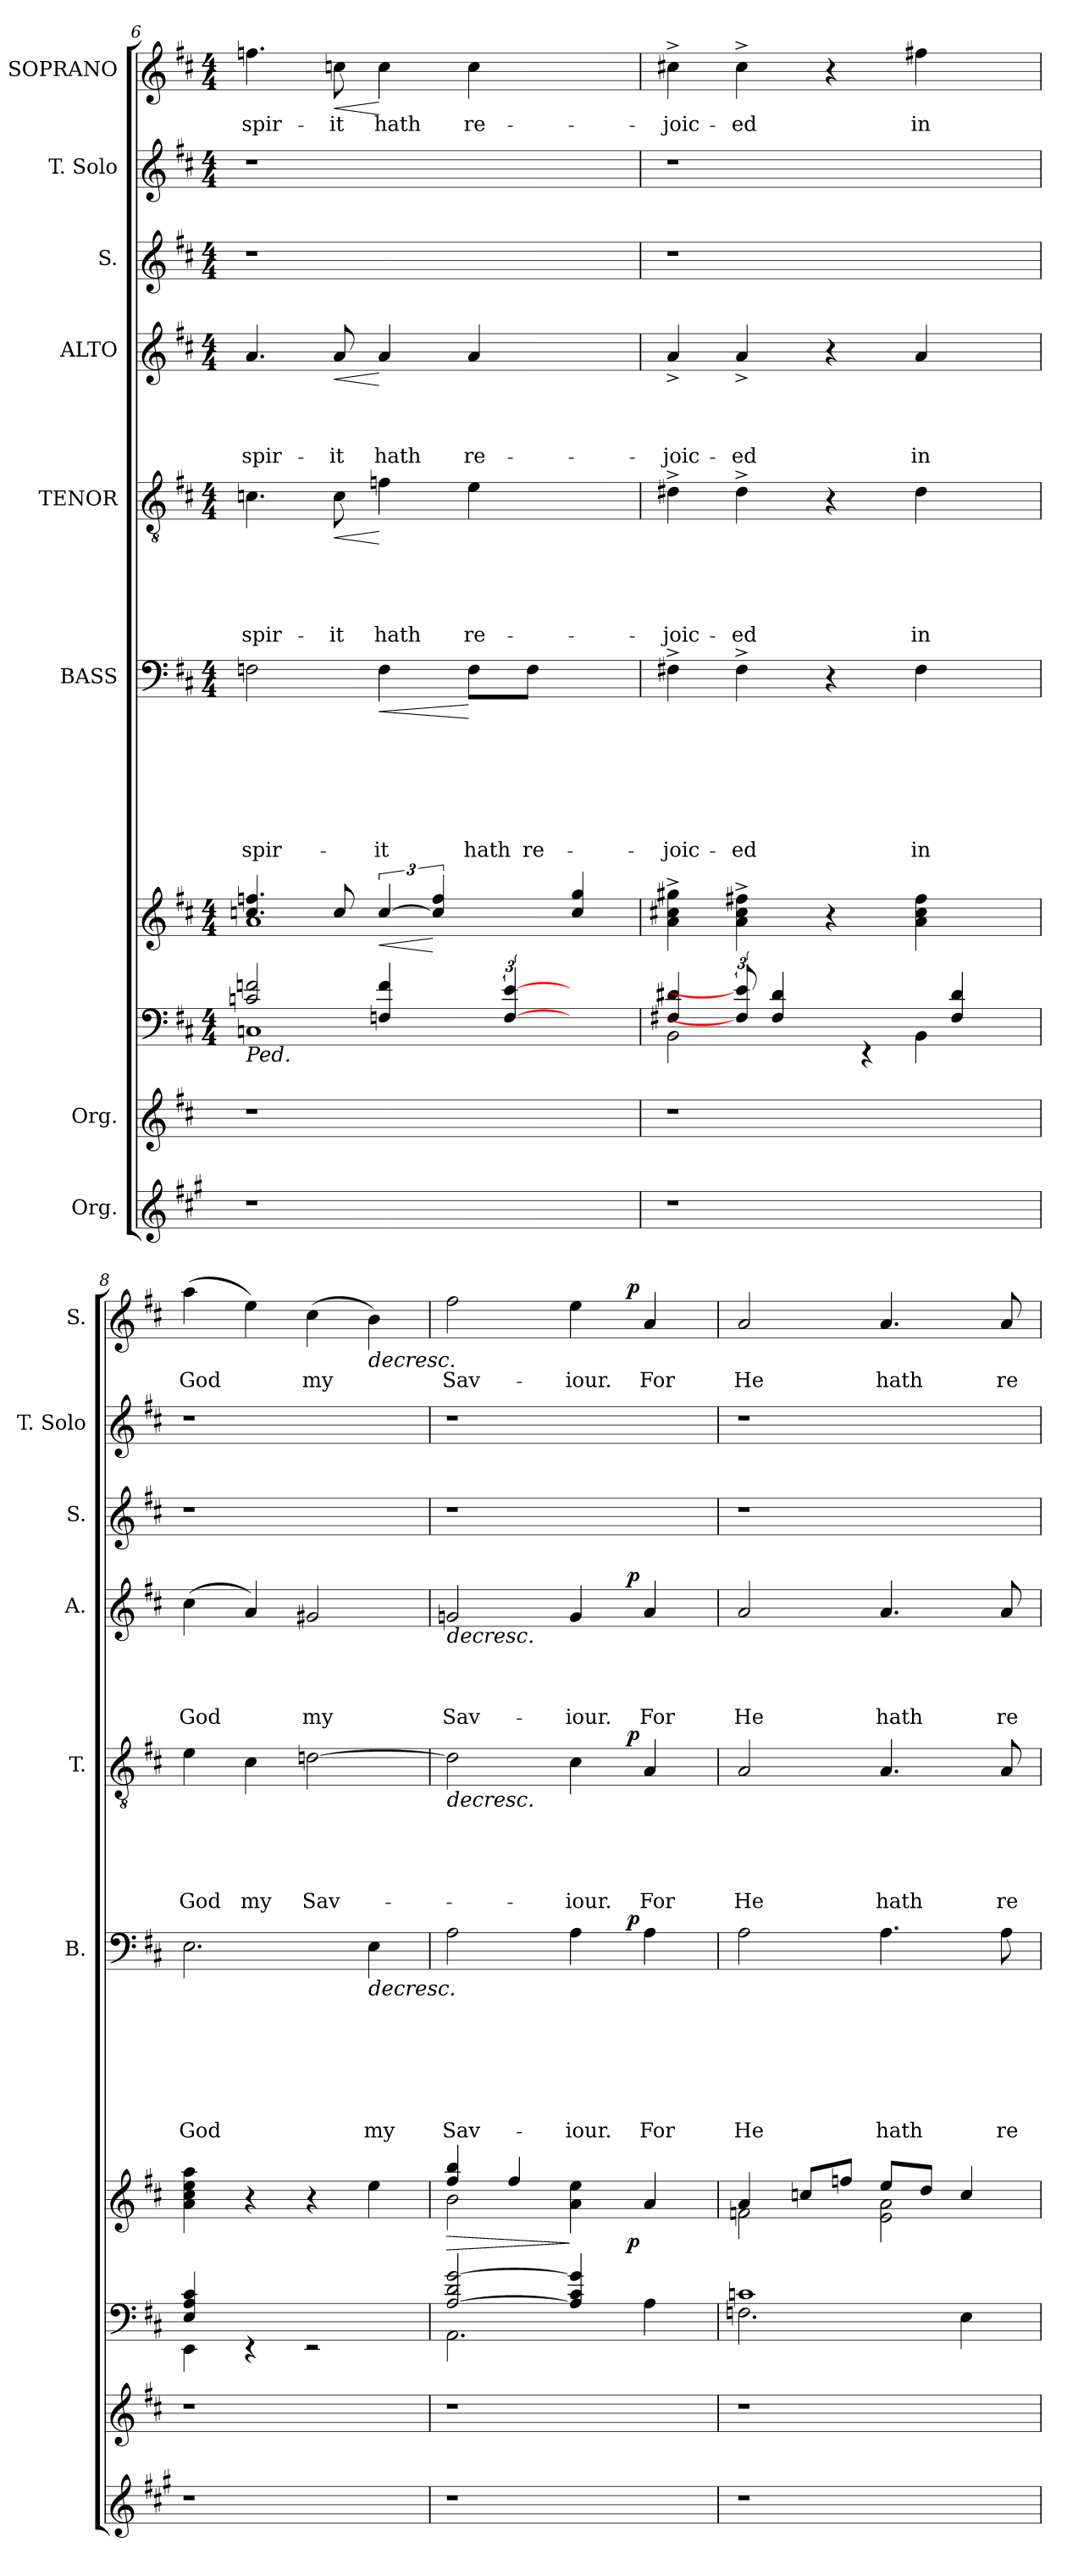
**kern	**kern	**kern	**kern	**dynam	**kern	**text	**text	**text	**text	**text	**text	**text	**dynam	**kern	**text	**text	**text	**text	**text	**dynam	**kern	**text	**text	**text	**text	**dynam	**kern	**kern	**kern	**text	**dynam
*part10	*part9	*part8	*part7	*part7	*part6	*part6	*part6	*part6	*part6	*part6	*part6	*part6	*part6	*part5	*part5	*part5	*part5	*part5	*part5	*part5	*part4	*part4	*part4	*part4	*part4	*part4	*part3	*part2	*part1	*part1	*part1
*staff10	*staff9	*staff8	*staff7	*staff7	*staff6	*staff6	*staff6	*staff6	*staff6	*staff6	*staff6	*staff6	*staff6	*staff5	*staff5	*staff5	*staff5	*staff5	*staff5	*staff5	*staff4	*staff4	*staff4	*staff4	*staff4	*staff4	*staff3	*staff2	*staff1	*staff1	*staff1
*I"Org.	*I"Org.	*	*	*	*I"BASS	*	*	*	*	*	*	*	*	*I"TENOR	*	*	*	*	*	*	*I"ALTO	*	*	*	*	*	*I"S.	*I"T. Solo	*I"SOPRANO	*	*
*	*	*	*	*	*I'B.	*	*	*	*	*	*	*	*	*I'T.	*	*	*	*	*	*	*I'A.	*	*	*	*	*	*I'S.	*I'T. Solo	*I'S.	*	*
!!LO:LB:g=z
*clefG2	*clefG2	*clefF4	*clefG2	*	*clefF4	*	*	*	*	*	*	*	*	*clefGv2	*	*	*	*	*	*	*clefG2	*	*	*	*	*	*clefG2	*clefG2	*clefG2	*	*
*ITrd-3c-5	*	*	*	*	*	*	*	*	*	*	*	*	*	*	*	*	*	*	*	*	*	*	*	*	*	*	*	*	*	*	*
*k[f#c#]	*k[f#c#]	*k[f#c#]	*k[f#c#]	*	*k[f#c#]	*	*	*	*	*	*	*	*	*k[f#c#]	*	*	*	*	*	*	*k[f#c#]	*	*	*	*	*	*k[f#c#]	*k[f#c#]	*k[f#c#]	*	*
*D:	*D:	*D:	*D:	*	*D:	*	*	*	*	*	*	*	*	*D:	*	*	*	*	*	*	*D:	*	*	*	*	*	*D:	*D:	*D:	*	*
*	*	*M4/4	*M4/4	*	*M4/4	*	*	*	*	*	*	*	*	*M4/4	*	*	*	*	*	*	*M4/4	*	*	*	*	*	*M4/4	*M4/4	*M4/4	*	*
=6	=6	=6	=6	=6	=6	=6	=6	=6	=6	=6	=6	=6	=6	=6	=6	=6	=6	=6	=6	=6	=6	=6	=6	=6	=6	=6	=6	=6	=6	=6	=6
*	*	*^	*^	*	*	*	*	*	*	*	*	*	*	*	*	*	*	*	*	*	*	*	*	*	*	*	*	*	*	*	*
!	!	!LO:TX:b:i:t=Ped.	!	!	!	!	!	!	!	!	!	!	!	!	!	!	!	!	!	!	!	!	!	!	!	!	!	!	!	!	!	!	!
!	!	!	!	!	!	!	!	!	!	!	!	!	!	!LO:LY:b	!	!	!	!	!	!	!LO:LY:b	!	!	!	!	!	!LO:LY:b	!	!	!	!	!LO:LY:b	!
1r	1r	2cn/ 2fn/	1Cn	4.ccn/ 4.ffn/	1a	.	2Fn\	.	.	.	.	.	.	spir-	.	4.cn\	.	.	.	.	spir-	.	4.a/	.	.	.	spir-	.	1r	1r	4.ffn\	spir-	.
!	!	!	!	!	!	!	!	!	!	!	!	!	!	!	!	!	!	!	!	!	!LO:LY:b	!LO:HP:b	!	!	!	!	!LO:LY:b	!LO:HP:b	!	!	!	!LO:LY:b	!LO:HP:b
.	.	.	.	8cc/	.	.	.	.	.	.	.	.	.	.	.	8c\	.	.	.	.	-it	<	8a/	.	.	.	-it	<	.	.	8ccn\	-it	<
!	!	!	!	!	!	!LO:HP:b	!	!	!	!	!	!	!	!LO:LY:b	!LO:HP:b	!	!	!	!	!	!LO:LY:b	!	!	!	!	!	!LO:LY:b	!	!	!	!	!LO:LY:b	!
.	.	4Fn/ 4f/	.	[<6cc/	.	<	4F\	.	.	.	.	.	.	-it	<	4fn\	.	.	.	.	hath	[	4a/	.	.	.	hath	[	.	.	4cc\	hath	[
.	.	.	.	6cc/] 6ff/	.	[	.	.	.	.	.	.	.	.	.	.	.	.	.	.	.	.	.	.	.	.	.	.	.	.	.	.	.
!	!	!	!	!	!	!	!	!	!	!	!	!	!	!LO:LY:b	!	!	!	!	!	!	!LO:LY:b	!	!	!	!	!	!LO:LY:b	!	!	!	!	!LO:LY:b	!
.	.	12ryy	.	.	.	.	8F\L	.	.	.	.	.	.	hath	[	4e\	.	.	.	.	re-	.	4a/	.	.	.	re-	.	.	.	4cc\	re-	.
.	.	[6F/ [6e/	.	6ryy	.	.	.	.	.	.	.	.	.	.	.	.	.	.	.	.	.	.	.	.	.	.	.	.	.	.	.	.	.
!	!	!	!	!	!	!	!	!	!	!	!	!	!	!LO:LY:b	!	!	!	!	!	!	!	!	!	!	!	!	!	!	!	!	!	!	!
.	.	.	.	.	.	.	8F\J	.	.	.	.	.	.	re-	.	.	.	.	.	.	.	.	.	.	.	.	.	.	.	.	.	.	.
4ryy	4ryy	4ryy	4ryy	4cc/ 4gg/	4ryy	.	4ryy	.	.	.	.	.	.	.	.	4ryy	.	.	.	.	.	.	4ryy	.	.	.	.	.	4ryy	4ryy	4ryy	.	.
=7	=7	=7	=7	=7	=7	=7	=7	=7	=7	=7	=7	=7	=7	=7	=7	=7	=7	=7	=7	=7	=7	=7	=7	=7	=7	=7	=7	=7	=7	=7	=7	=7	=7
!	!	!	!	!	!	!	!	!	!	!	!	!	!	!LO:LY:b	!	!	!	!	!	!	!LO:LY:b	!	!	!	!	!	!LO:LY:b	!	!	!	!	!LO:LY:b	!
*	*	*	*	*v	*v	*	*	*	*	*	*	*	*	*	*	*	*	*	*	*	*	*	*	*	*	*	*	*	*	*	*	*	*
1r	1r	4F#X/ 4d#X/	2BB\	4a\^> 4cc#X\^> 4gg#X\^>	.	4F#X^>\	.	.	.	.	.	.	-joic-	.	4d#X^>\	.	.	.	.	-joic-	.	4a^</	.	.	.	-joic-	.	1r	1r	4cc#X^>\	-joic-	.
!	!	!	!	!	!	!	!	!	!	!	!	!	!LO:LY:b	!	!	!	!	!	!	!LO:LY:b	!	!	!	!	!	!LO:LY:b	!	!	!	!	!LO:LY:b	!
.	.	12F/] 12e/]	.	4a\^> 4cc#\^> 4ff#X\^>	.	4F#^>\	.	.	.	.	.	.	-ed	.	4d#^>\	.	.	.	.	-ed	.	4a^</	.	.	.	-ed	.	.	.	4cc#^>\	-ed	.
.	.	4F#/ 4d#/	.	.	.	.	.	.	.	.	.	.	.	.	.	.	.	.	.	.	.	.	.	.	.	.	.	.	.	.	.	.
.	.	.	4ryy	4r	.	4r	.	.	.	.	.	.	.	.	4r	.	.	.	.	.	.	4r	.	.	.	.	.	.	.	4r	.	.
.	.	4rEE	.	.	.	.	.	.	.	.	.	.	.	.	.	.	.	.	.	.	.	.	.	.	.	.	.	.	.	.	.	.
!	!	!	!	!	!	!	!	!	!	!	!	!	!LO:LY:b	!	!	!	!	!	!	!LO:LY:b	!	!	!	!	!	!LO:LY:b	!	!	!	!	!LO:LY:b	!
.	.	.	4BB\	4a\ 4cc#\ 4ff#\	.	4F#\	.	.	.	.	.	.	in	.	4d#\	.	.	.	.	in	.	4a/	.	.	.	in	.	.	.	4ff#X\	in	.
.	.	4F#/ 4d#/	.	.	.	.	.	.	.	.	.	.	.	.	.	.	.	.	.	.	.	.	.	.	.	.	.	.	.	.	.	.
12ryy	12ryy	.	12ryy	12ryy	.	12ryy	.	.	.	.	.	.	.	.	12ryy	.	.	.	.	.	.	12ryy	.	.	.	.	.	12ryy	12ryy	12ryy	.	.
=8	=8	=8	=8	=8	=8	=8	=8	=8	=8	=8	=8	=8	=8	=8	=8	=8	=8	=8	=8	=8	=8	=8	=8	=8	=8	=8	=8	=8	=8	=8	=8	=8
!	!	!	!	!	!	!	!	!	!	!	!	!	!LO:LY:b	!	!	!	!	!	!	!LO:LY:b	!	!	!	!	!	!LO:LY:b	!	!	!	!	!LO:LY:b	!
1r	1r	4E/ 4A/ 4c#/	4EE\	4a\ 4cc#\ 4ee\ 4aa\	.	2.E\	.	.	.	.	.	.	God	.	4e\	.	.	.	.	God	.	(>4cc#\	.	.	.	God	.	1r	1r	(>4aa\	God	.
!	!	!	!	!	!	!	!	!	!	!	!	!	!	!	!	!	!	!	!	!LO:LY:b	!	!	!	!	!	!	!	!	!	!	!	!
.	.	4rEE	2.ryy	4r	.	.	.	.	.	.	.	.	.	.	4c#\	.	.	.	.	my	.	4a/)	.	.	.	.	.	.	.	4ee\)	.	.
!	!	!	!	!	!	!	!	!	!	!	!	!	!	!	!	!	!	!	!	!LO:LY:b	!	!	!	!	!	!LO:LY:b	!	!	!	!	!LO:LY:b	!
.	.	2rEE	.	4r	.	.	.	.	.	.	.	.	.	.	[>2dn\	.	.	.	.	Sav-	.	2g#X/	.	.	.	my	.	.	.	(>4cc#\	my	.
!	!	!	!	!	!	!	!	!	!	!	!	!	!LO:LY:b	!LO:HP:b	!	!	!	!	!	!	!	!	!	!	!	!	!	!	!	!	!	!LO:HP:b
.	.	.	.	4ee\	.	4E\	.	.	.	.	.	.	my	>	.	.	.	.	.	.	.	.	.	.	.	.	.	.	.	4b\)	.	>
=9	=9	=9	=9	=9	=9	=9	=9	=9	=9	=9	=9	=9	=9	=9	=9	=9	=9	=9	=9	=9	=9	=9	=9	=9	=9	=9	=9	=9	=9	=9	=9	=9
!	!	!	!	!	!LO:HP:b	!	!	!	!	!	!	!	!LO:LY:b	!	!	!	!	!	!	!	!LO:HP:b	!	!	!	!	!LO:LY:b	!LO:HP:b	!	!	!	!LO:LY:b	!
*	*	*	*	*^	*	*^	*	*	*	*	*	*	*	*	*^	*	*	*	*	*	*	*^	*	*	*	*	*	*	*	*^	*	*
*	*	*	*	*	*^	*	*	*	*	*	*	*	*	*	*	*	*	*	*	*	*	*	*	*	*	*	*	*	*	*	*	*	*	*	*	*	*
1r	1r	[>2A/ 2d/ [>2g/	2.AA\	4ff#/ 4bb/	2b\	2ryy	>	2A\	2ryy	.	.	.	.	.	.	Sav-	.	2d\]	2ryy	.	.	.	.	.	>	2gn/	2ryy	.	.	.	Sav-	>	1r	1r	2ff#\	2ryy	Sav-	.
.	.	.	.	4ff#/	.	.	.	.	.	.	.	.	.	.	.	.	.	.	.	.	.	.	.	.	.	.	.	.	.	.	.	.	.	.	.	.	.	.
!	!	!	!	!	!	!	!	!	!	!	!	!	!	!	!	!LO:LY:b	!	!	!	!	!	!	!	!LO:LY:b	!	!	!	!	!	!	!LO:LY:b	!	!	!	!	!	!LO:LY:b	!
.	.	4A/] 4c#/ 4g/]	.	4ryy	4a\ 4ee\	8..ryy	]	4A\	8..ryy	.	.	.	.	.	.	-iour.	.	4c#\	8..ryy	.	.	.	.	-iour.	.	4g/	8..ryy	.	.	.	-iour.	.	.	.	4ee\	8..ryy	-iour.	.
!	!	!	!	!	!	!	!LO:DY:b	!	!	!	!	!	!	!	!	!	!LO:DY:a	!	!	!	!	!	!	!	!LO:DY:a	!	!	!	!	!	!	!LO:DY:a	!	!	!	!	!	!LO:DY:a
.	.	.	.	.	.	4ryy	p	.	4ryy	.	.	.	.	.	.	.	p	.	4ryy	.	.	.	.	.	p	.	4ryy	.	.	.	.	p	.	.	.	4ryy	.	p
!	!	!	!	!	!	!	!	!	!	!	!	!	!	!	!	!LO:LY:b	!	!	!	!	!	!	!	!LO:LY:b	!	!	!	!	!	!	!LO:LY:b	!	!	!	!	!	!LO:LY:b	!
.	.	4ryy	4A\	4a/	4ryy	.	.	4A\	.	.	.	.	.	.	.	For	]	4A/	.	.	.	.	.	For	]	4a/	.	.	.	.	For	]	.	.	4a/	.	For	]
.	.	.	.	.	.	32ryy	.	.	32ryy	.	.	.	.	.	.	.	.	.	32ryy	.	.	.	.	.	.	.	32ryy	.	.	.	.	.	.	.	.	32ryy	.	.
!!LO:PB:g=z
=10	=10	=10	=10	=10	=10	=10	=10	=10	=10	=10	=10	=10	=10	=10	=10	=10	=10	=10	=10	=10	=10	=10	=10	=10	=10	=10	=10	=10	=10	=10	=10	=10	=10	=10	=10	=10	=10	=10
!	!	!	!	!	!	!	!	!	!	!	!	!	!	!	!	!LO:LY:b	!	!	!	!	!	!	!	!LO:LY:b	!	!	!	!	!	!	!LO:LY:b	!	!	!	!	!	!LO:LY:b	!
*	*	*	*	*	*v	*v	*	*	*	*	*	*	*	*	*	*	*	*v	*v	*	*	*	*	*	*	*v	*v	*	*	*	*	*	*	*	*v	*v	*	*
*	*	*	*	*	*	*	*v	*v	*	*	*	*	*	*	*	*	*	*	*	*	*	*	*	*	*	*	*	*	*	*	*	*	*	*
1r	1r	1cn	2.Fn\	4a/	2fn\	.	2A\	.	.	.	.	.	.	He	.	2A/	.	.	.	.	He	.	2a/	.	.	.	He	.	1r	1r	2a/	He	.
.	.	.	.	8ccn/L	.	.	.	.	.	.	.	.	.	.	.	.	.	.	.	.	.	.	.	.	.	.	.	.	.	.	.	.	.
.	.	.	.	8ffn/J	.	.	.	.	.	.	.	.	.	.	.	.	.	.	.	.	.	.	.	.	.	.	.	.	.	.	.	.	.
!	!	!	!	!	!	!	!	!	!	!	!	!	!	!LO:LY:b	!	!	!	!	!	!	!LO:LY:b	!	!	!	!	!	!LO:LY:b	!	!	!	!	!LO:LY:b	!
.	.	.	.	8ee/L	2e\ 2a\	.	4.A\	.	.	.	.	.	.	hath	.	4.A/	.	.	.	.	hath	.	4.a/	.	.	.	hath	.	.	.	4.a/	hath	.
.	.	.	.	8dd/J	.	.	.	.	.	.	.	.	.	.	.	.	.	.	.	.	.	.	.	.	.	.	.	.	.	.	.	.	.
.	.	.	4E\	4cc/	.	.	.	.	.	.	.	.	.	.	.	.	.	.	.	.	.	.	.	.	.	.	.	.	.	.	.	.	.
!	!	!	!	!	!	!	!	!	!	!	!	!	!	!LO:LY:b	!	!	!	!	!	!	!LO:LY:b	!	!	!	!	!	!LO:LY:b	!	!	!	!	!LO:LY:b	!
.	.	.	.	.	.	.	8A\	.	.	.	.	.	.	re-	.	8A/	.	.	.	.	re-	.	8a/	.	.	.	re-	.	.	.	8a/	re-	.
*	*	*v	*v	*	*	*	*	*	*	*	*	*	*	*	*	*	*	*	*	*	*	*	*	*	*	*	*	*	*	*	*	*	*
*	*	*	*v	*v	*	*	*	*	*	*	*	*	*	*	*	*	*	*	*	*	*	*	*	*	*	*	*	*	*	*	*	*
=	=	=	=	=	=	=	=	=	=	=	=	=	=	=	=	=	=	=	=	=	=	=	=	=	=	=	=	=	=	=	=
*-	*-	*-	*-	*-	*-	*-	*-	*-	*-	*-	*-	*-	*-	*-	*-	*-	*-	*-	*-	*-	*-	*-	*-	*-	*-	*-	*-	*-	*-	*-	*-
